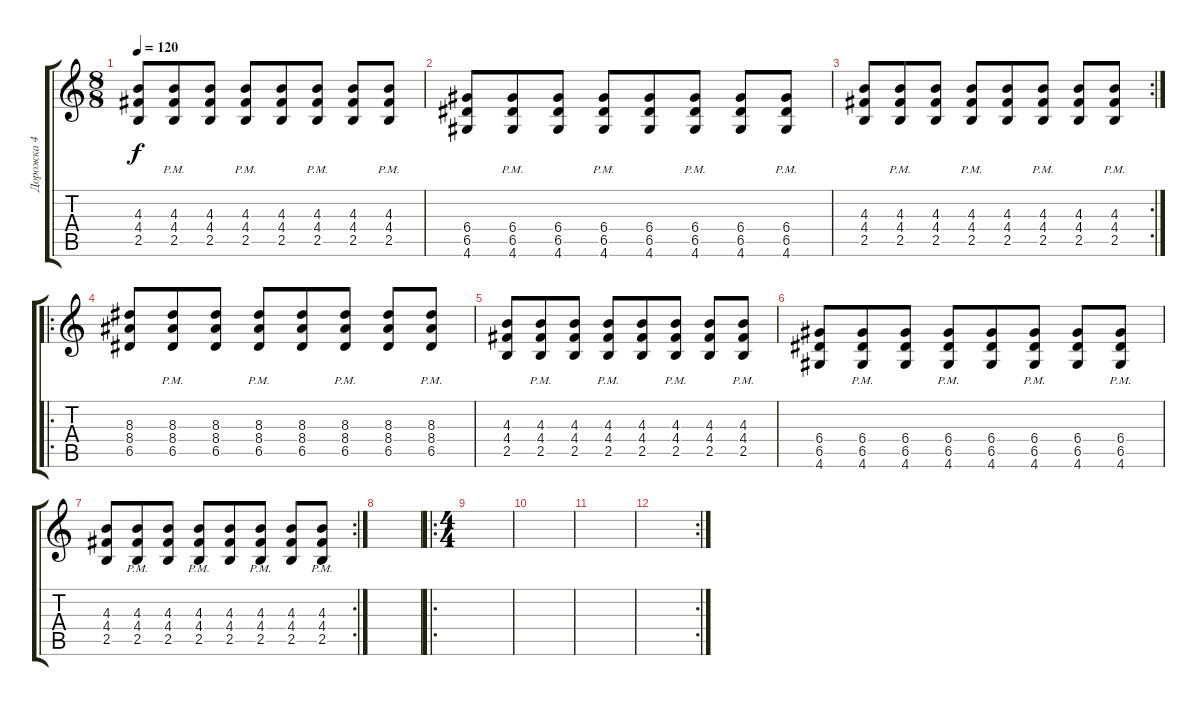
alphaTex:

\track ("Дорожка 4" "Дорожка 4") {instrument distortionguitar}
\staff {score tabs}
\tuning (E4 B3 G3 D3 A2 E2) {hide}
\ts (8 8)
\tempo 120
\clef g2
\ks c
(4.3 4.4 2.5).8{dy f} (4.3{pm} 4.4 2.5).8 (4.3 4.4 2.5).8 (4.3{pm} 4.4 2.5).8 (4.3 4.4 2.5).8 (4.3{pm} 4.4 2.5).8 (4.3 4.4 2.5).8 (4.3{pm} 4.4 2.5).8 |
(6.4 6.5 4.6).8 (6.4{pm} 6.5 4.6).8 (6.4 6.5 4.6).8 (6.4{pm} 6.5 4.6).8 (6.4 6.5 4.6).8 (6.4{pm} 6.5 4.6).8 (6.4 6.5 4.6).8 (6.4{pm} 6.5 4.6).8 |
\rc 2
(4.3 4.4 2.5).8 (4.3{pm} 4.4 2.5).8 (4.3 4.4 2.5).8 (4.3{pm} 4.4 2.5).8 (4.3 4.4 2.5).8 (4.3{pm} 4.4 2.5).8 (4.3 4.4 2.5).8 (4.3{pm} 4.4 2.5).8 |
\ro
(8.3 8.4 6.5).8 (8.3{pm} 8.4 6.5).8 (8.3 8.4 6.5).8 (8.3{pm} 8.4 6.5).8 (8.3 8.4 6.5).8 (8.3{pm} 8.4 6.5).8 (8.3 8.4 6.5).8 (8.3{pm} 8.4 6.5).8 |
(4.3 4.4 2.5).8 (4.3{pm} 4.4 2.5).8 (4.3 4.4 2.5).8 (4.3{pm} 4.4 2.5).8 (4.3 4.4 2.5).8 (4.3{pm} 4.4 2.5).8 (4.3 4.4 2.5).8 (4.3{pm} 4.4 2.5).8 |
(6.4 6.5 4.6).8 (6.4{pm} 6.5 4.6).8 (6.4 6.5 4.6).8 (6.4{pm} 6.5 4.6).8 (6.4 6.5 4.6).8 (6.4{pm} 6.5 4.6).8 (6.4 6.5 4.6).8 (6.4{pm} 6.5 4.6).8 |
\rc 2
(4.3 4.4 2.5).8 (4.3{pm} 4.4 2.5).8 (4.3 4.4 2.5).8 (4.3{pm} 4.4 2.5).8 (4.3 4.4 2.5).8 (4.3{pm} 4.4 2.5).8 (4.3 4.4 2.5).8 (4.3{pm} 4.4 2.5).8 |
|
\ro
\ts (4 4)
|
|
|
\rc 2
